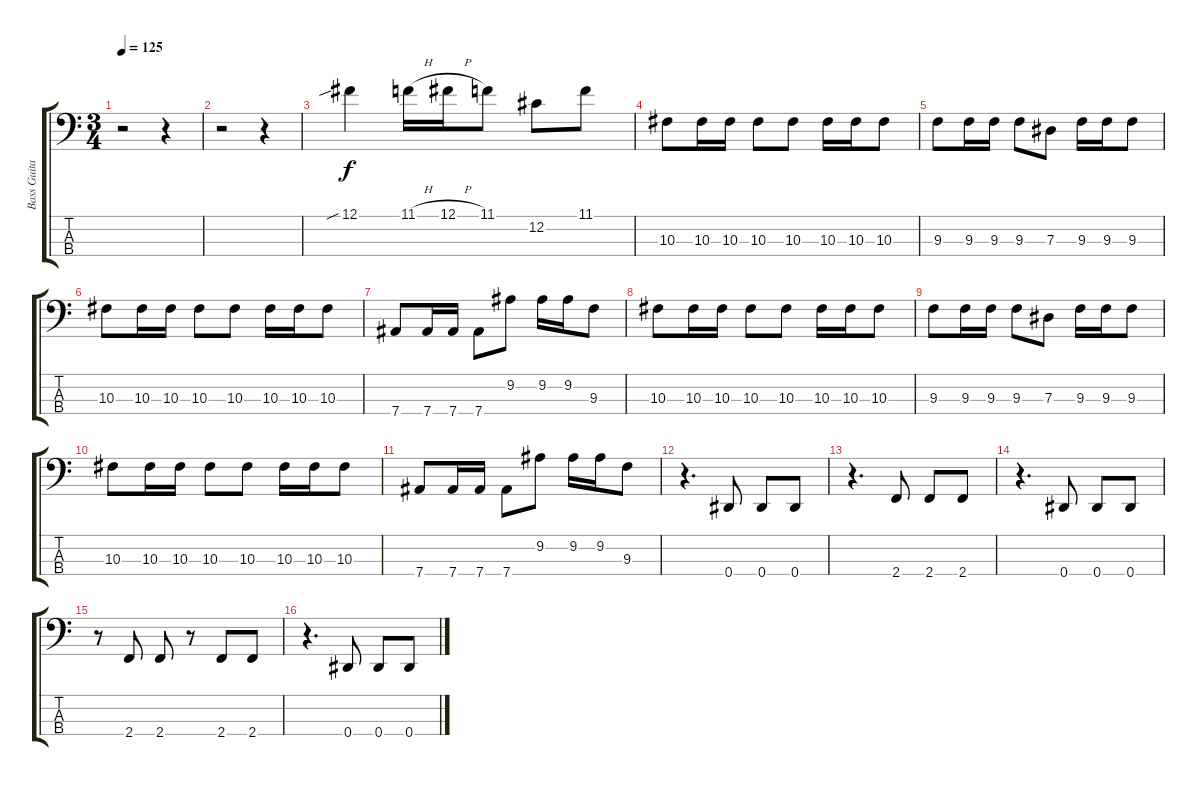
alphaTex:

\track ("Bass Guitar" "Bass Guita") {instrument electricbassfinger}
\staff {score tabs}
\tuning (Gb2 Db2 Ab1 Eb1) {hide}
\ts (3 4)
\tempo 125
\clef f4
\ks c
r.2{dy f} r.4 |
r.2 r.4 |
12.1{sib}.4 11.1{h}.16 12.1{h}.16 11.1.8 12.2.8 11.1.8 |
10.3.8 10.3.16 10.3.16 10.3.8 10.3.8 10.3.16 10.3.16 10.3.8 |
9.3.8 9.3.16 9.3.16 9.3.8 7.3.8 9.3.16 9.3.16 9.3.8 |
10.3.8 10.3.16 10.3.16 10.3.8 10.3.8 10.3.16 10.3.16 10.3.8 |
7.4.8 7.4.16 7.4.16 7.4.8 9.2.8 9.2.16 9.2.16 9.3.8 |
10.3.8 10.3.16 10.3.16 10.3.8 10.3.8 10.3.16 10.3.16 10.3.8 |
9.3.8 9.3.16 9.3.16 9.3.8 7.3.8 9.3.16 9.3.16 9.3.8 |
10.3.8 10.3.16 10.3.16 10.3.8 10.3.8 10.3.16 10.3.16 10.3.8 |
7.4.8 7.4.16 7.4.16 7.4.8 9.2.8 9.2.16 9.2.16 9.3.8 |
r.4{d} 0.4.8 0.4.8 0.4.8 |
r.4{d} 2.4.8 2.4.8 2.4.8 |
r.4{d} 0.4.8 0.4.8 0.4.8 |
r.8 2.4.8 2.4.8 r.8 2.4.8 2.4.8 |
r.4{d} 0.4.8 0.4.8 0.4.8
